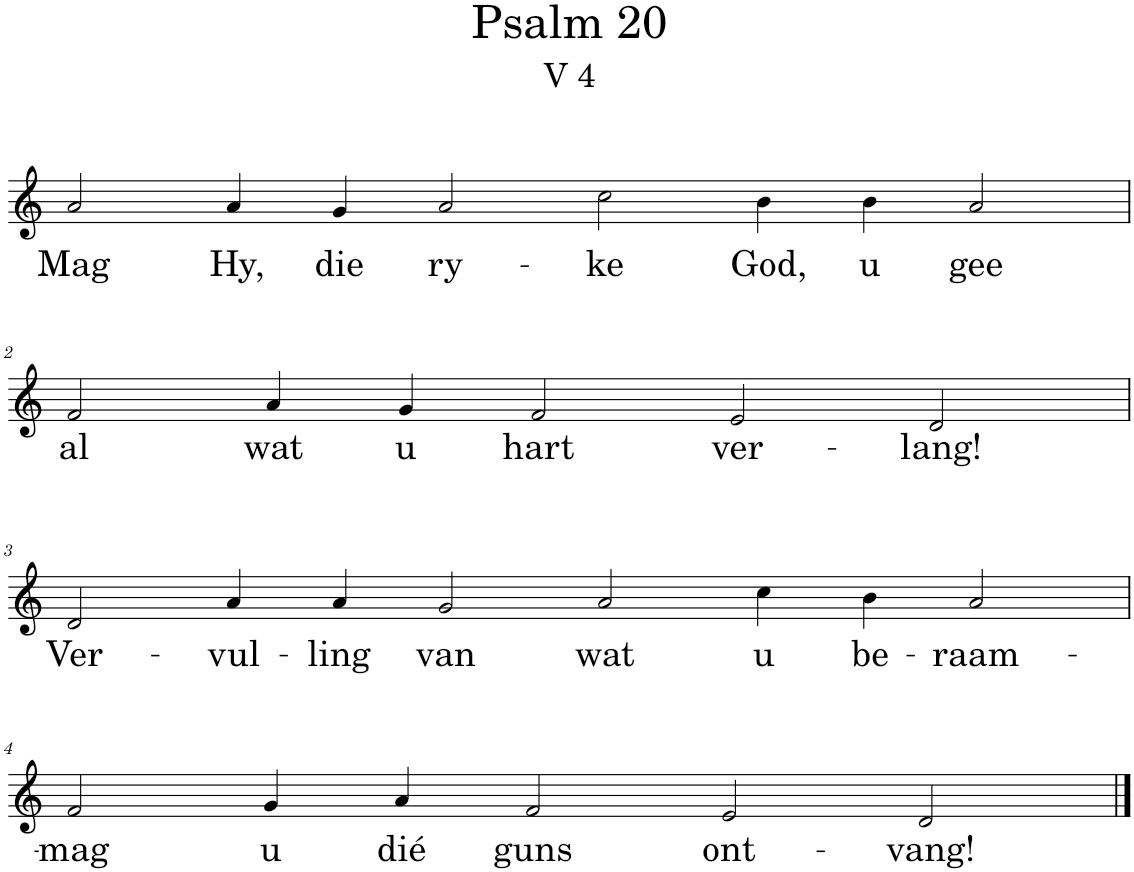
**kern	**text
*part1	*part1
*staff1	*staff1
*I"Pipe Organ	*
*I'Org.	*
*clefG2	*
*k[]	*
*M20/4	*
=1	=1
!	!LO:LY:b
2a/	Mag
!	!LO:LY:b
4a/	Hy,
!	!LO:LY:b
4g/	die
!	!LO:LY:b
2a/	ry-
!	!LO:LY:b
2cc\	-ke
!	!LO:LY:b
4b\	God,
!	!LO:LY:b
4b\	u
!	!LO:LY:b
2a/	gee
!!LO:LB:g=z
=2	=2
*M20/4	*
!	!LO:LY:b
2f/	al
!	!LO:LY:b
4a/	wat
!	!LO:LY:b
4g/	u
!	!LO:LY:b
2f/	hart
!	!LO:LY:b
2e/	ver-
!	!LO:LY:b
2d/	-lang!
!!LO:LB:g=z
=3	=3
*M20/4	*
!	!LO:LY:b
2d/	Ver-
!	!LO:LY:b
4a/	-vul-
!	!LO:LY:b
4a/	-ling
!	!LO:LY:b
2g/	van
!	!LO:LY:b
2a/	wat
!	!LO:LY:b
4cc\	u
!	!LO:LY:b
4b\	be-
!	!LO:LY:b
2a/	-raam-
!!LO:LB:g=z
=4	=4
*M20/4	*
!	!LO:LY:b
2f/	-mag
!	!LO:LY:b
4g/	u
!	!LO:LY:b
4a/	dié
!	!LO:LY:b
2f/	guns
!	!LO:LY:b
2e/	ont-
!	!LO:LY:b
2d/	-vang!
==	==
*-	*-
